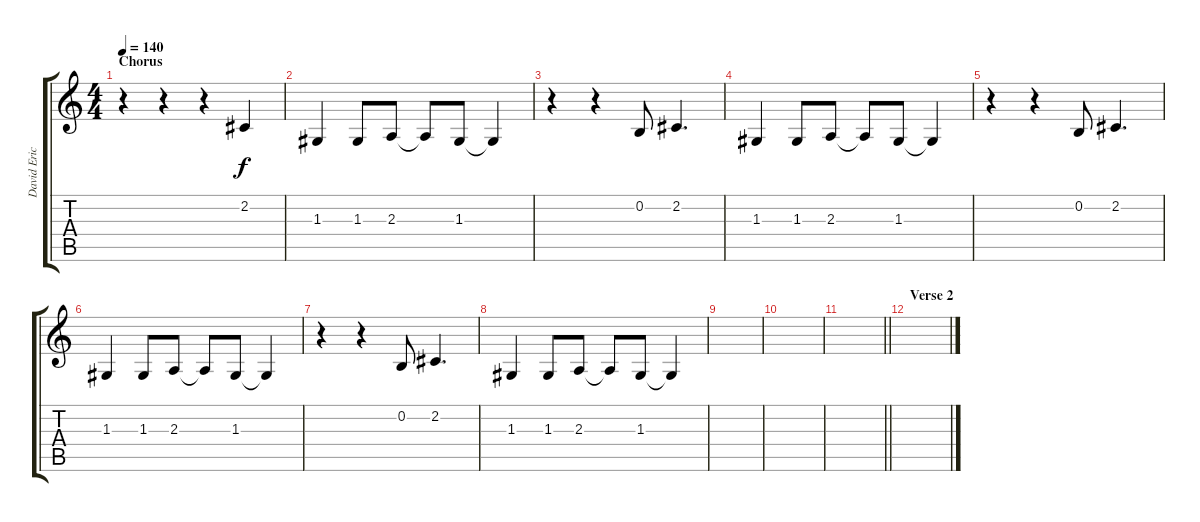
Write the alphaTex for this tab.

\track ("David Eric Grohl (Voz de Fondo)" "David Eric") {instrument synthvoice}
\staff {score tabs}
\tuning (E4 B3 G3 D3 A2 E2) {hide}
\ts (4 4)
\section ("" "Chorus")
\tempo 140
\clef g2
\ks c
r.4{dy f} r.4 r.4 2.2.4 |
1.3.4 1.3.8 2.3.8 2.3{t}.8 1.3.8 1.3{t}.4 |
r.4 r.4 0.2.8 2.2.4{d} |
1.3.4 1.3.8 2.3.8 2.3{t}.8 1.3.8 1.3{t}.4 |
r.4 r.4 0.2.8 2.2.4{d} |
1.3.4 1.3.8 2.3.8 2.3{t}.8 1.3.8 1.3{t}.4 |
r.4 r.4 0.2.8 2.2.4{d} |
1.3.4 1.3.8 2.3.8 2.3{t}.8 1.3.8 1.3{t}.4 |
|
|
\barLineRight lightlight
|
\section ("" "Verse 2")
